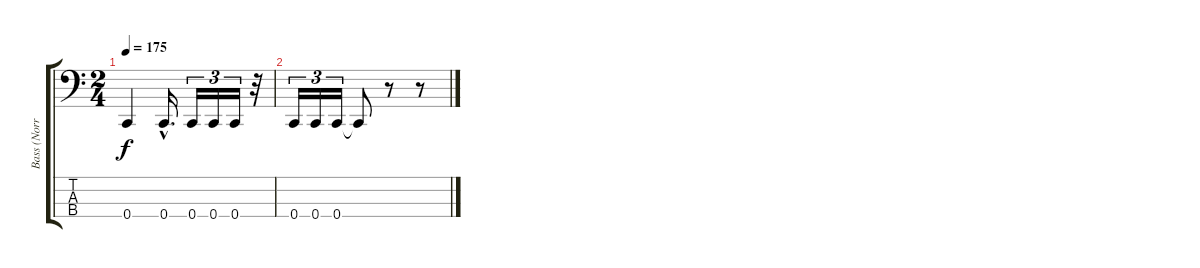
\track ("Bass (Norris)" "Bass (Norr") {instrument electricbasspick}
\staff {score tabs}
\tuning (F2 C2 G1 C1) {hide}
\ts (2 4)
\tempo 175
\clef f4
\ks c
0.4.4{dy f} 0.4{hac}.16{d} 0.4.16{tu (3 2)} 0.4.16{tu (3 2)} 0.4.16{tu (3 2)} r.32 |
0.4.16{tu (3 2)} 0.4.16{tu (3 2)} 0.4.16{tu (3 2)} 0.4{t}.8 r.8 r.8
